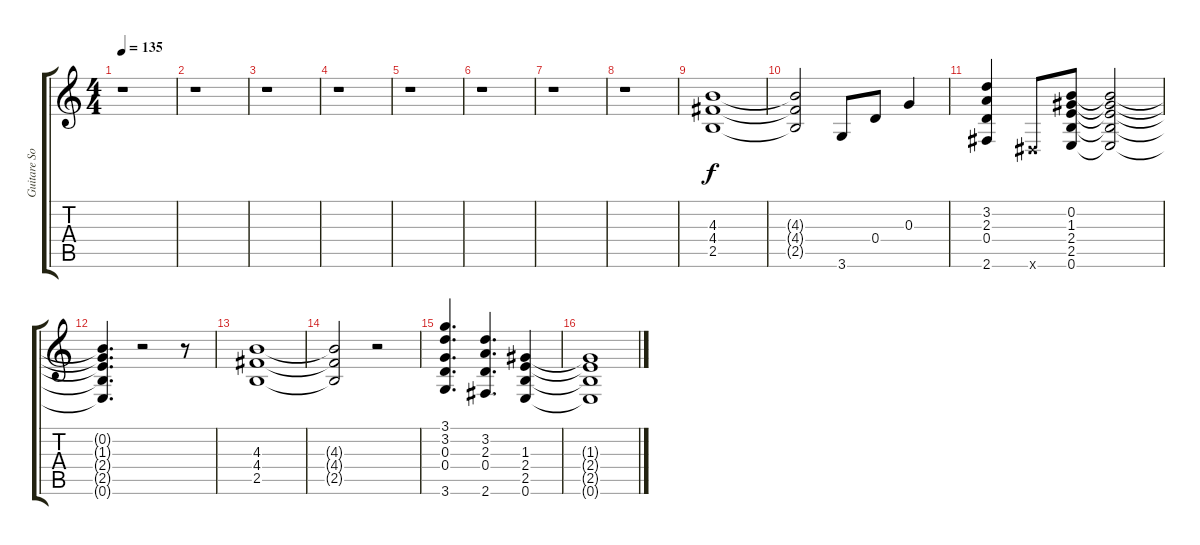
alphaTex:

\track ("Guitare Solo" "Guitare So") {instrument overdrivenguitar}
\staff {score tabs}
\tuning (E4 B3 G3 D3 A2 E2) {hide}
\ts (4 4)
\tempo 135
\clef g2
\ks c
r.1{dy f instrument overdrivenguitar} |
r.1 |
r.1 |
r.1 |
r.1 |
r.1 |
r.1 |
r.1 |
(4.3 4.4 2.5).1 |
(4.3{t} 4.4{t} 2.5{t}).2 3.6.8 0.4.8 0.3.4 |
(3.2 2.3 0.4 2.6).4 -1.6{x}.8 (0.2 1.3 2.4 2.5 0.6).8 (0.2{t} 1.3{t} 2.4{t} 2.5{t} 0.6{t}).2 |
(0.2{t} 1.3{t} 2.4{t} 2.5{t} 0.6{t}).4{d} r.2 r.8 |
(4.3 4.4 2.5).1 |
(4.3{t} 4.4{t} 2.5{t}).2 r.2 |
(3.1 3.2 0.3 0.4 3.6).4{d} (3.2 2.3 0.4 2.6).4{d} (1.3 2.4 2.5 0.6).4 |
(1.3{t} 2.4{t} 2.5{t} 0.6{t}).1
